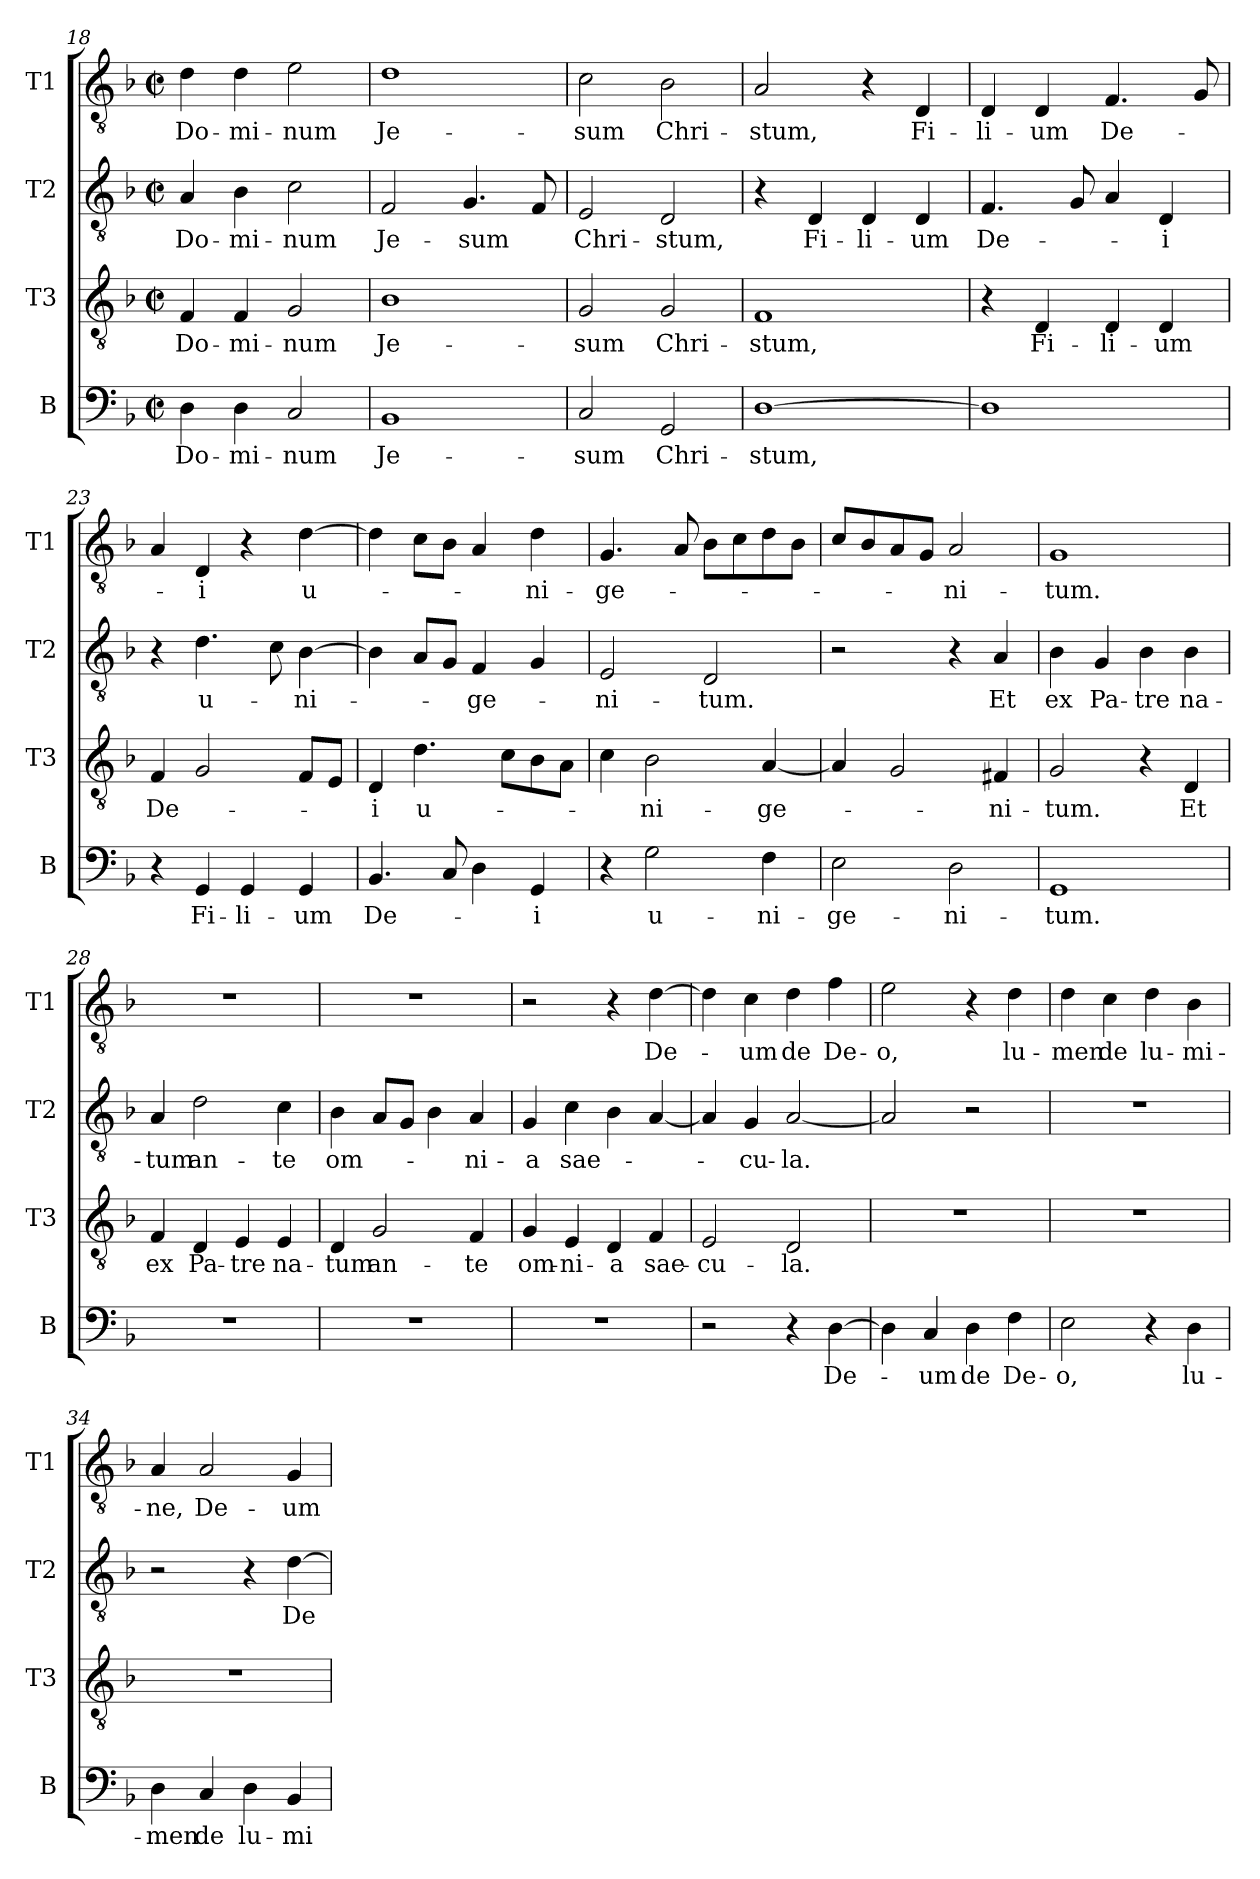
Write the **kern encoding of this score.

**kern	**text	**kern	**text	**kern	**text	**kern	**text
*part4	*part4	*part3	*part3	*part2	*part2	*part1	*part1
*staff4	*staff4	*staff3	*staff3	*staff2	*staff2	*staff1	*staff1
*I"B	*	*I"T3	*	*I"T2	*	*I"T1	*
*I'B	*	*I'T3	*	*I'T2	*	*I'T1	*
*clefF4	*	*clefGv2	*	*clefGv2	*	*clefGv2	*
*k[b-]	*	*k[b-]	*	*k[b-]	*	*k[b-]	*
*M2/2	*	*M2/2	*	*M2/2	*	*M2/2	*
*met(c|)	*	*met(c|)	*	*met(c|)	*	*met(c|)	*
=18	=18	=18	=18	=18	=18	=18	=18
!	!LO:LY:b	!	!LO:LY:b	!	!LO:LY:b	!	!LO:LY:b
4D\	Do-	4F/	Do-	4A/	Do-	4d\	Do-
!	!LO:LY:b	!	!LO:LY:b	!	!LO:LY:b	!	!LO:LY:b
4D\	-mi-	4F/	-mi-	4B-\	-mi-	4d\	-mi-
!	!LO:LY:b	!	!LO:LY:b	!	!LO:LY:b	!	!LO:LY:b
2C/	-num	2G/	-num	2c\	-num	2e\	-num
=19	=19	=19	=19	=19	=19	=19	=19
!	!LO:LY:b	!	!LO:LY:b	!	!LO:LY:b	!	!LO:LY:b
1BB-	Je-	1B-	Je-	2F/	Je-	1d	Je-
!	!	!	!	!	!LO:LY:b	!	!
.	.	.	.	4.G/	-sum	.	.
.	.	.	.	8F/	.	.	.
=20	=20	=20	=20	=20	=20	=20	=20
!	!LO:LY:b	!	!LO:LY:b	!	!LO:LY:b	!	!LO:LY:b
2C/	-sum	2G/	-sum	2E/	Chri-	2c\	-sum
!	!LO:LY:b	!	!LO:LY:b	!	!LO:LY:b	!	!LO:LY:b
2GG/	Chri-	2G/	Chri-	2D/	-stum,	2B-\	Chri-
=21	=21	=21	=21	=21	=21	=21	=21
!	!LO:LY:b	!	!LO:LY:b	!	!	!	!LO:LY:b
[1D	-stum,	1F	-stum,	4r	.	2A/	-stum,
!	!	!	!	!	!LO:LY:b	!	!
.	.	.	.	4D/	Fi-	.	.
!	!	!	!	!	!LO:LY:b	!	!
.	.	.	.	4D/	-li-	4r	.
!	!	!	!	!	!LO:LY:b	!	!LO:LY:b
.	.	.	.	4D/	-um	4D/	Fi-
!!LO:LB:g=z
=22	=22	=22	=22	=22	=22	=22	=22
!	!	!	!	!	!LO:LY:b	!	!LO:LY:b
1D]	.	4r	.	4.F/	De-	4D/	-li-
!	!	!	!LO:LY:b	!	!	!	!LO:LY:b
.	.	4D/	Fi-	.	.	4D/	-um
.	.	.	.	8G/	.	.	.
!	!	!	!LO:LY:b	!	!	!	!LO:LY:b
.	.	4D/	-li-	4A/	.	4.F/	De-
!	!	!	!LO:LY:b	!	!LO:LY:b	!	!
.	.	4D/	-um	4D/	-i	.	.
.	.	.	.	.	.	8G/	.
=23	=23	=23	=23	=23	=23	=23	=23
!	!	!	!LO:LY:b	!	!	!	!
4r	.	4F/	De-	4r	.	4A/	.
!	!LO:LY:b	!	!	!	!LO:LY:b	!	!LO:LY:b
4GG/	Fi-	2G/	.	4.d\	u-	4D/	-i
!	!LO:LY:b	!	!	!	!	!	!
4GG/	-li-	.	.	.	.	4r	.
.	.	.	.	8c\	.	.	.
!	!LO:LY:b	!	!	!	!LO:LY:b	!	!LO:LY:b
4GG/	-um	8F/L	.	[4B-\	-ni-	[4d\	u-
.	.	8E/J	.	.	.	.	.
=24	=24	=24	=24	=24	=24	=24	=24
!	!LO:LY:b	!	!LO:LY:b	!	!	!	!
4.BB-/	De-	4D/	-i	4B-\]	.	4d\]	.
!	!	!	!LO:LY:b	!	!	!	!
.	.	4.d\	u-	8A/L	.	8c\L	.
8C/	.	.	.	8G/J	.	8B-\J	.
!	!	!	!	!	!LO:LY:b	!	!
4D\	.	.	.	4F/	-ge-	4A/	.
.	.	8c\L	.	.	.	.	.
!	!LO:LY:b	!	!	!	!	!	!LO:LY:b
4GG/	-i	8B-\	.	4G/	.	4d\	-ni-
.	.	8A\J	.	.	.	.	.
=25	=25	=25	=25	=25	=25	=25	=25
!	!	!	!	!	!LO:LY:b	!	!LO:LY:b
4r	.	4c\	.	2E/	-ni-	4.G/	-ge-
!	!LO:LY:b	!	!LO:LY:b	!	!	!	!
2G\	u-	2B-\	-ni-	.	.	.	.
.	.	.	.	.	.	8A/	.
!	!	!	!	!	!LO:LY:b	!	!
.	.	.	.	2D/	-tum.	8B-\L	.
.	.	.	.	.	.	8c\	.
!	!LO:LY:b	!	!LO:LY:b	!	!	!	!
4F\	-ni-	[4A/	-ge-	.	.	8d\	.
.	.	.	.	.	.	8B-\J	.
=26	=26	=26	=26	=26	=26	=26	=26
!	!LO:LY:b	!	!	!	!	!	!
2E\	-ge-	4A/]	.	2r	.	8c/L	.
.	.	.	.	.	.	8B-/	.
.	.	2G/	.	.	.	8A/	.
.	.	.	.	.	.	8G/J	.
!	!LO:LY:b	!	!	!	!	!	!LO:LY:b
2D\	-ni-	.	.	4r	.	2A/	-ni-
!	!	!	!LO:LY:b	!	!LO:LY:b	!	!
.	.	4F#X/	-ni-	4A/	Et	.	.
!!LO:PB:g=z
=27	=27	=27	=27	=27	=27	=27	=27
!	!LO:LY:b	!	!LO:LY:b	!	!LO:LY:b	!	!LO:LY:b
1GG	-tum.	2G/	-tum.	4B-\	ex	1G	-tum.
!	!	!	!	!	!LO:LY:b	!	!
.	.	.	.	4G/	Pa-	.	.
!	!	!	!	!	!LO:LY:b	!	!
.	.	4r	.	4B-\	-tre	.	.
!	!	!	!LO:LY:b	!	!LO:LY:b	!	!
.	.	4D/	Et	4B-\	na-	.	.
=28	=28	=28	=28	=28	=28	=28	=28
!	!	!	!LO:LY:b	!	!LO:LY:b	!	!
1r	.	4F/	ex	4A/	-tum	1r	.
!	!	!	!LO:LY:b	!	!LO:LY:b	!	!
.	.	4D/	Pa-	2d\	an-	.	.
!	!	!	!LO:LY:b	!	!	!	!
.	.	4E/	-tre	.	.	.	.
!	!	!	!LO:LY:b	!	!LO:LY:b	!	!
.	.	4E/	na-	4c\	-te	.	.
=29	=29	=29	=29	=29	=29	=29	=29
!	!	!	!LO:LY:b	!	!LO:LY:b	!	!
1r	.	4D/	-tum	4B-\	om-	1r	.
!	!	!	!LO:LY:b	!	!	!	!
.	.	2G/	an-	8A/L	.	.	.
.	.	.	.	8G/J	.	.	.
.	.	.	.	4B-\	.	.	.
!	!	!	!LO:LY:b	!	!LO:LY:b	!	!
.	.	4F/	-te	4A/	ni-	.	.
=30	=30	=30	=30	=30	=30	=30	=30
!	!	!	!LO:LY:b	!	!LO:LY:b	!	!
1r	.	4G/	om-	4G/	-a	2r	.
!	!	!	!LO:LY:b	!	!LO:LY:b	!	!
.	.	4E/	-ni-	4c\	sae-	.	.
!	!	!	!LO:LY:b	!	!	!	!
.	.	4D/	-a	4B-\	.	4r	.
!	!	!	!LO:LY:b	!	!	!	!LO:LY:b
.	.	4F/	sae-	[4A/	.	[4d\	De-
=31	=31	=31	=31	=31	=31	=31	=31
!	!	!	!LO:LY:b	!	!	!	!
2r	.	2E/	-cu-	4A/]	.	4d\]	.
!	!	!	!	!	!LO:LY:b	!	!LO:LY:b
.	.	.	.	4G/	-cu-	4c\	-um
!	!	!	!LO:LY:b	!	!LO:LY:b	!	!LO:LY:b
4r	.	2D/	-la.	[2A/	-la.	4d\	de
!	!LO:LY:b	!	!	!	!	!	!LO:LY:b
[4D\	De-	.	.	.	.	4f\	De-
!!LO:LB:g=z
=32	=32	=32	=32	=32	=32	=32	=32
!	!	!	!	!	!	!	!LO:LY:b
4D\]	.	1r	.	2A/]	.	2e\	-o,
!	!LO:LY:b	!	!	!	!	!	!
4C/	-um	.	.	.	.	.	.
!	!LO:LY:b	!	!	!	!	!	!
4D\	de	.	.	2r	.	4r	.
!	!LO:LY:b	!	!	!	!	!	!LO:LY:b
4F\	De-	.	.	.	.	4d\	lu-
=33	=33	=33	=33	=33	=33	=33	=33
!	!LO:LY:b	!	!	!	!	!	!LO:LY:b
2E\	-o,	1r	.	1r	.	4d\	-men
!	!	!	!	!	!	!	!LO:LY:b
.	.	.	.	.	.	4c\	de
!	!	!	!	!	!	!	!LO:LY:b
4r	.	.	.	.	.	4d\	lu-
!	!LO:LY:b	!	!	!	!	!	!LO:LY:b
4D\	lu-	.	.	.	.	4B-\	-mi-
=34	=34	=34	=34	=34	=34	=34	=34
!	!LO:LY:b	!	!	!	!	!	!LO:LY:b
4D\	-men	1r	.	2r	.	4A/	-ne,
!	!LO:LY:b	!	!	!	!	!	!LO:LY:b
4C/	de	.	.	.	.	2A/	De-
!	!LO:LY:b	!	!	!	!	!	!
4D\	lu-	.	.	4r	.	.	.
!	!LO:LY:b	!	!	!	!LO:LY:b	!	!LO:LY:b
4BB-/	-mi-	.	.	[4d\	De-	4G/	-um
=	=	=	=	=	=	=	=
*-	*-	*-	*-	*-	*-	*-	*-
